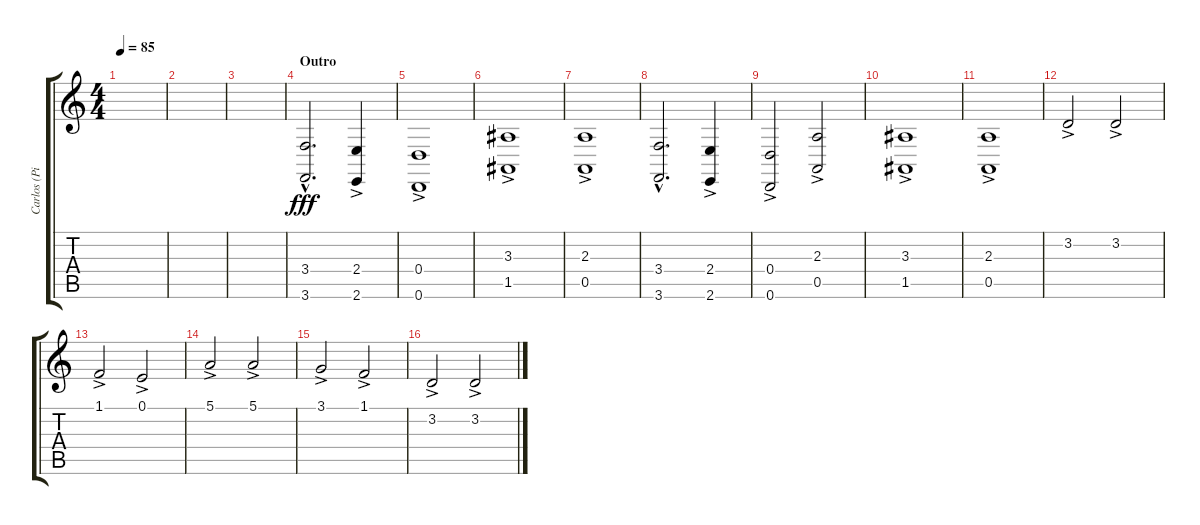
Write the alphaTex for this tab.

\track ("Carlos (Piano)" "Carlos (Pi") {instrument electricgrandpiano}
\staff {score tabs}
\tuning (E4 B3 G3 D3 A2 D2) {hide}
\ts (4 4)
\tempo 85
\clef g2
\ks c
|
|
|
\section ("" "Outro")
(3.4{hac} 3.6{hac}).2{d dy fff} (2.4 2.6{ac}).4 |
(0.4 0.6{ac}).1 |
(3.3 1.5{ac}).1 |
(2.3 0.5{ac}).1 |
(3.4{hac} 3.6{hac}).2{d} (2.4 2.6{ac}).4 |
(0.4 0.6{ac}).2 (2.3{ac} 0.5{ac}).2 |
(3.3 1.5{ac}).1 |
(2.3 0.5{ac}).1 |
3.2{ac}.2 3.2{ac}.2 |
1.1{ac}.2 0.1{ac}.2 |
5.1{ac}.2 5.1{ac}.2 |
3.1{ac}.2 1.1{ac}.2 |
3.2{ac}.2 3.2{ac}.2
